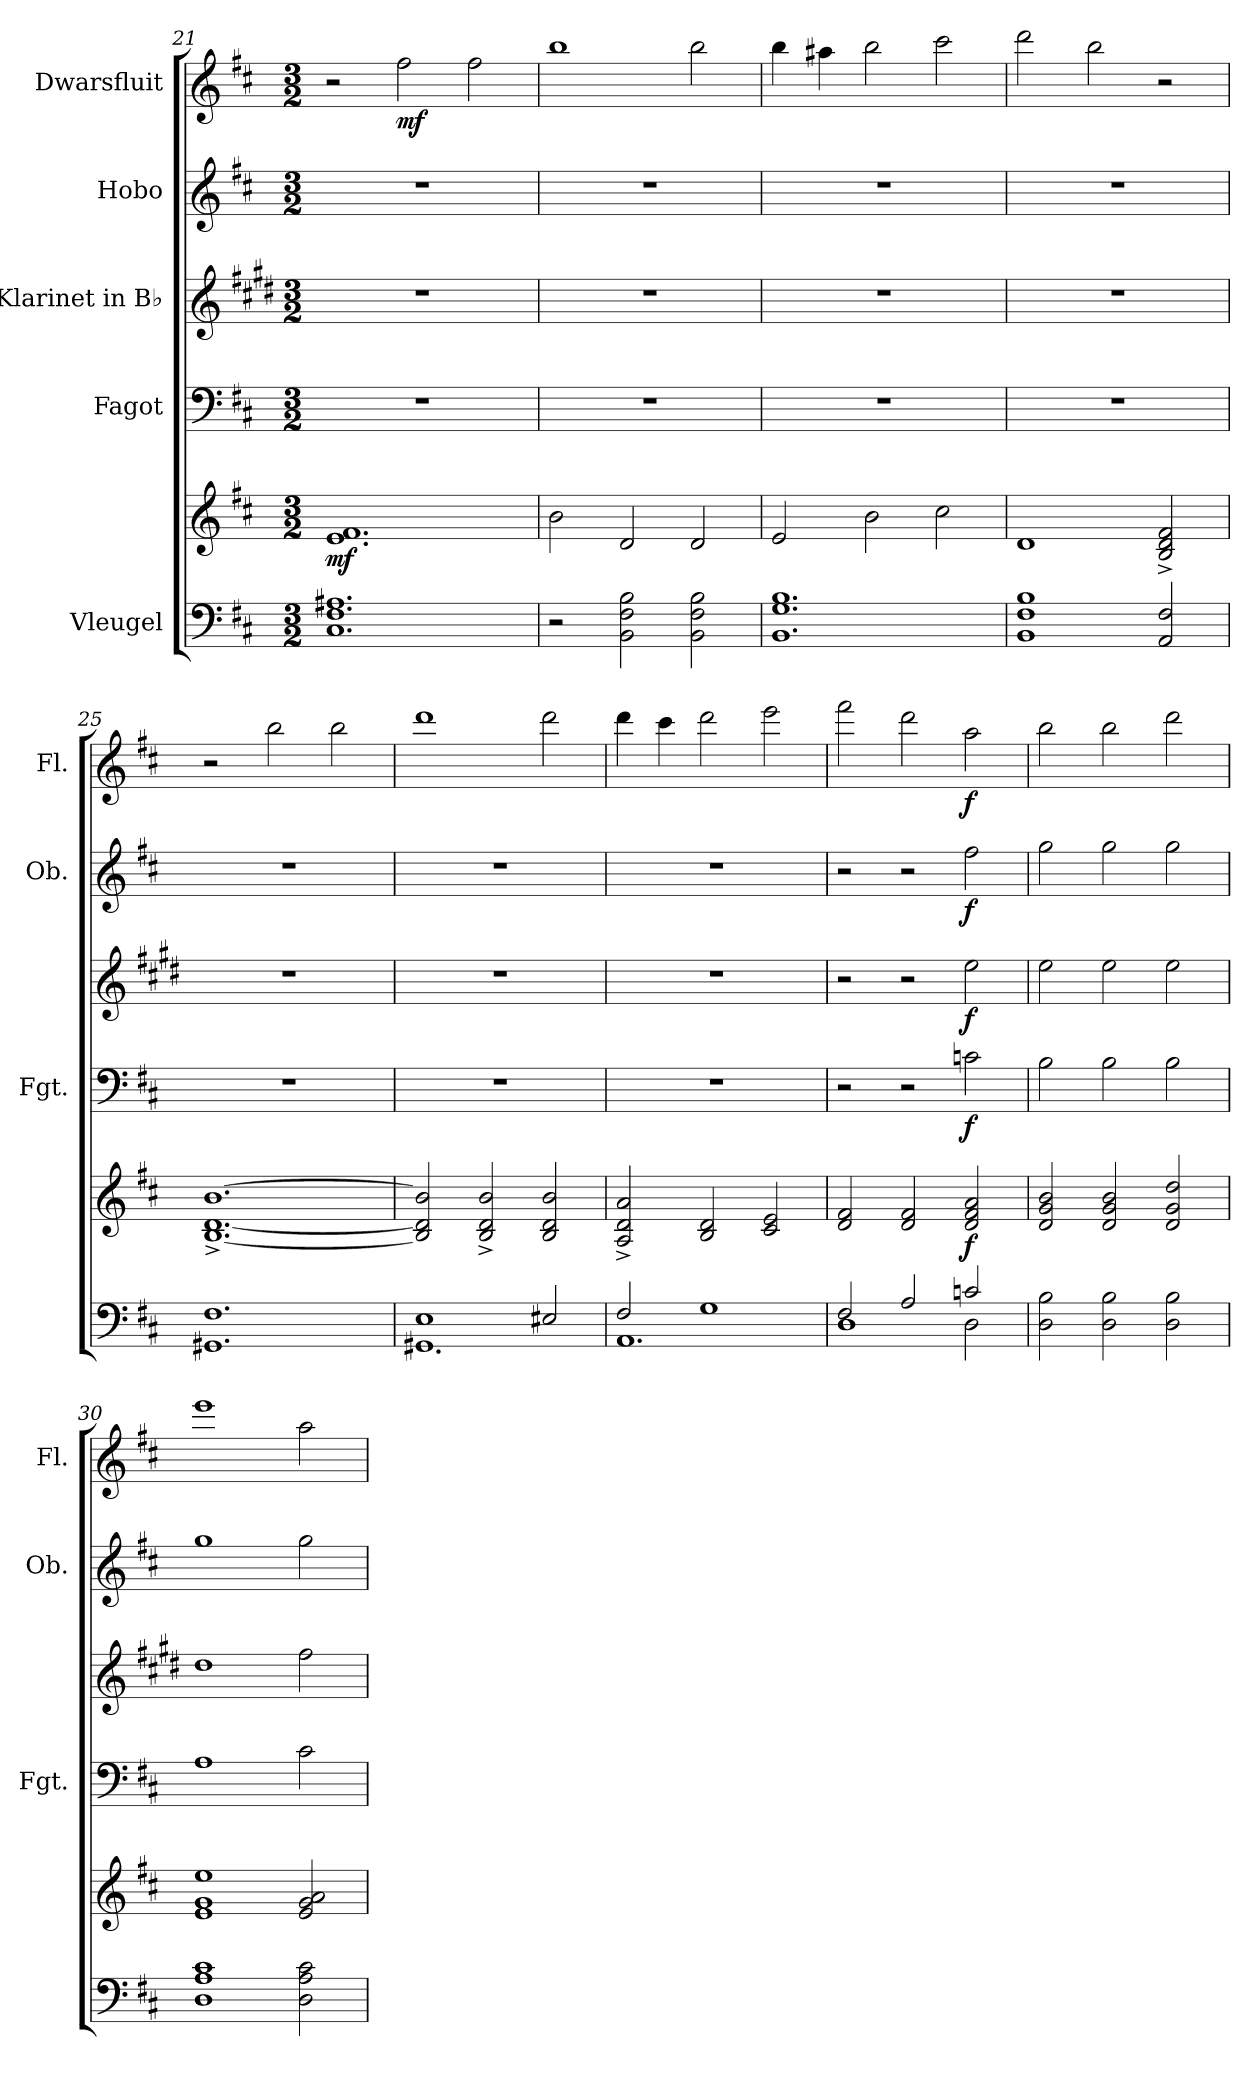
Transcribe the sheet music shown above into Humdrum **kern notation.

**kern	**kern	**dynam	**kern	**dynam	**kern	**dynam	**kern	**dynam	**kern	**dynam
*part5	*part5	*part5	*part4	*part4	*part3	*part3	*part2	*part2	*part1	*part1
*staff6	*staff5	*staff5/6	*staff4	*staff4	*staff3	*staff3	*staff2	*staff2	*staff1	*staff1
*I"Vleugel	*	*	*I"Fagot	*	*I"Klarinet in B♭	*	*I"Hobo	*	*I"Dwarsfluit	*
*	*	*	*I'Fgt.	*	*	*	*I'Ob.	*	*I'Fl.	*
*clefF4	*clefG2	*	*clefF4	*	*clefG2	*	*clefG2	*	*clefG2	*
*	*	*	*	*	*ITrd1c2	*	*	*	*	*
*k[f#c#]	*k[f#c#]	*	*k[f#c#]	*	*k[f#c#]	*	*k[f#c#]	*	*k[f#c#]	*
*M3/2	*M3/2	*	*M3/2	*	*M3/2	*	*M3/2	*	*M3/2	*
=21	=21	=21	=21	=21	=21	=21	=21	=21	=21	=21
!	!	!LO:DY:b	!	!	!	!	!	!	!	!
1.C# 1.F# 1.A#X	1.e 1.f#	mf	1.r	.	1.r	.	1.r	.	2r	.
!	!	!	!	!	!	!	!	!	!	!LO:DY:b
.	.	.	.	.	.	.	.	.	2ff#\	mf
.	.	.	.	.	.	.	.	.	2ff#\	.
=22	=22	=22	=22	=22	=22	=22	=22	=22	=22	=22
2r	2b\	.	1.r	.	1.r	.	1.r	.	1bb	.
2BB\ 2F#\ 2B\	2d/	.	.	.	.	.	.	.	.	.
2BB\ 2F#\ 2B\	2d/	.	.	.	.	.	.	.	2bb\	.
!!LO:PB:g=z
=23	=23	=23	=23	=23	=23	=23	=23	=23	=23	=23
1.BB 1.G 1.B	2e/	.	1.r	.	1.r	.	1.r	.	4bb\	.
.	.	.	.	.	.	.	.	.	4aa#X\	.
.	2b\	.	.	.	.	.	.	.	2bb\	.
.	2cc#\	.	.	.	.	.	.	.	2ccc#\	.
=24	=24	=24	=24	=24	=24	=24	=24	=24	=24	=24
1BB 1F# 1B	1d	.	1.r	.	1.r	.	1.r	.	2ddd\	.
.	.	.	.	.	.	.	.	.	2bb\	.
2AA/ 2F#/	2B/^ 2d/^ 2f#/^	.	.	.	.	.	.	.	2r	.
=25	=25	=25	=25	=25	=25	=25	=25	=25	=25	=25
1.GG#X 1.F#	[1.B^ [1.d^ [1.b^	.	1.r	.	1.r	.	1.r	.	2r	.
.	.	.	.	.	.	.	.	.	2bb\	.
.	.	.	.	.	.	.	.	.	2bb\	.
=26	=26	=26	=26	=26	=26	=26	=26	=26	=26	=26
*^	*	*	*	*	*	*	*	*	*	*
1E	1.GG#X	2B/] 2d/] 2b/]	.	1.r	.	1.r	.	1.r	.	1ddd	.
.	.	2B/^ 2d/^ 2b/^	.	.	.	.	.	.	.	.	.
2E#X/	.	2B/ 2d/ 2b/	.	.	.	.	.	.	.	2ddd\	.
=27	=27	=27	=27	=27	=27	=27	=27	=27	=27	=27	=27
2F#/	1.AA	2A/^ 2d/^ 2a/^	.	1.r	.	1.r	.	1.r	.	4ddd\	.
.	.	.	.	.	.	.	.	.	.	4ccc#\	.
1G	.	2B/ 2d/	.	.	.	.	.	.	.	2ddd\	.
.	.	2c#/ 2e/	.	.	.	.	.	.	.	2eee\	.
=28	=28	=28	=28	=28	=28	=28	=28	=28	=28	=28	=28
2F#/	1D	2d/ 2f#/	.	2r	.	2r	.	2r	.	2fff#\	.
2A/	.	2d/ 2f#/	.	2r	.	2r	.	2r	.	2ddd\	.
!	!	!	!LO:DY:b	!	!LO:DY:b	!	!LO:DY:b	!	!LO:DY:b	!	!LO:DY:b
2cn/	2D\	2d/ 2f#/ 2a/	f	2cn\	f	2dd\	f	2ff#\	f	2aa\	f
*v	*v	*	*	*	*	*	*	*	*	*	*
=29	=29	=29	=29	=29	=29	=29	=29	=29	=29	=29
2D\ 2B\	2d/ 2g/ 2b/	.	2B\	.	2dd\	.	2gg\	.	2bb\	.
2D\ 2B\	2d/ 2g/ 2b/	.	2B\	.	2dd\	.	2gg\	.	2bb\	.
2D\ 2B\	2d/ 2g/ 2dd/	.	2B\	.	2dd\	.	2gg\	.	2ddd\	.
!!LO:LB:g=z
=30	=30	=30	=30	=30	=30	=30	=30	=30	=30	=30
1D 1A 1c#	1e 1g 1ee	.	1A	.	1cc#	.	1gg	.	1eee	.
2D\ 2A\ 2c#\	2e/ 2g/ 2a/	.	2c#\	.	2ee\	.	2gg\	.	2aa\	.
=	=	=	=	=	=	=	=	=	=	=
*-	*-	*-	*-	*-	*-	*-	*-	*-	*-	*-
